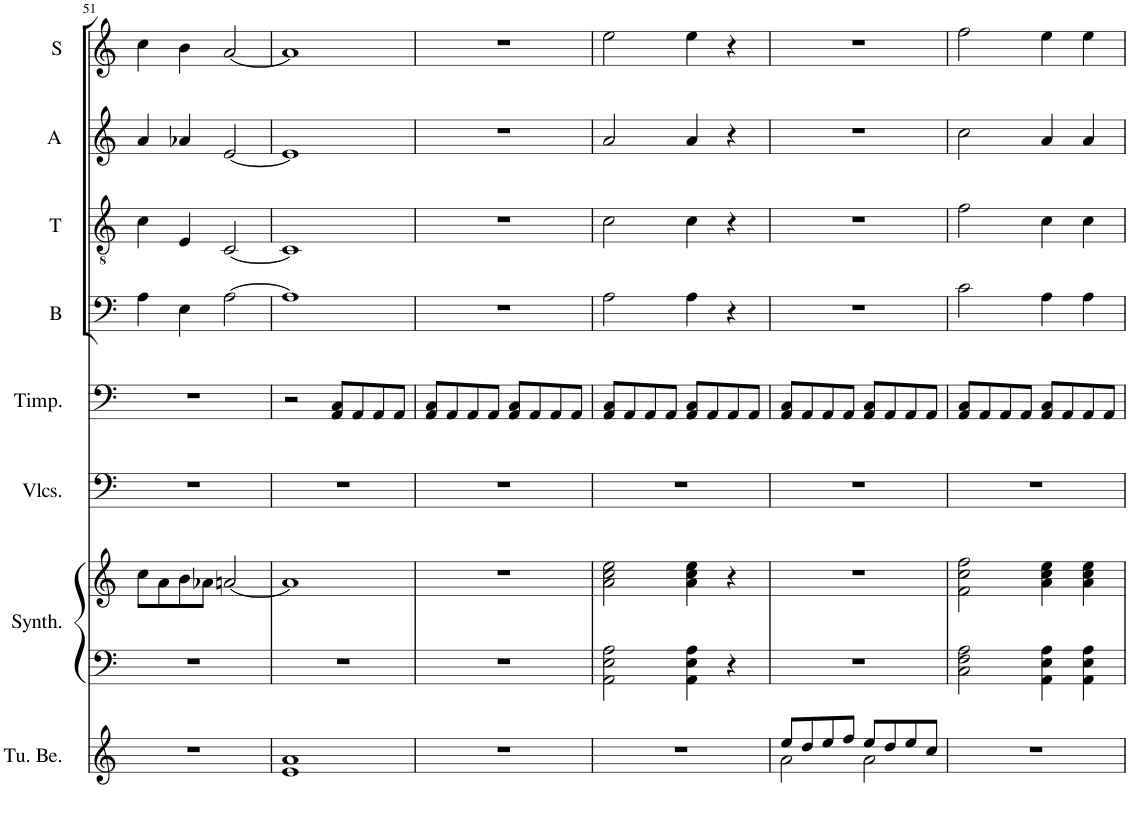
**kern	**kern	**kern	**kern	**kern	**kern	**kern	**kern	**kern
*part8	*part7	*part7	*part6	*part5	*part4	*part3	*part2	*part1
*staff9	*staff8	*staff7	*staff6	*staff5	*staff4	*staff3	*staff2	*staff1
*I"Tubular Bells	*I"Keyboard Synthesizer	*	*I"Violoncellos	*I"Timpani	*I"Bass	*I"Tenor	*I"Alto	*I"Soprano
*I'Tu. Be.	*I'Synth.	*	*I'Vlcs.	*I'Timp.	*I'B	*I'T	*I'A	*I'S
!!LO:PB:g=z
*clefG2	*clefF4	*clefG2	*clefF4	*clefF4	*clefF4	*clefGv2	*clefG2	*clefG2
*k[]	*k[]	*k[]	*k[]	*k[]	*k[]	*k[]	*k[]	*k[]
*M4/4	*M4/4	*M4/4	*M4/4	*M4/4	*M4/4	*M4/4	*M4/4	*M4/4
=51	=51	=51	=51	=51	=51	=51	=51	=51
1r	1r	8cc\L	1r	1r	4A\	4c\	4a/	4cc\
.	.	8a\	.	.	.	.	.	.
.	.	8b\	.	.	4E\	4E/	4a-X/	4b\
.	.	8a-X\J	.	.	.	.	.	.
.	.	[2an/	.	.	[2A\	[2C/	[2e/	[2a/
=52	=52	=52	=52	=52	=52	=52	=52	=52
1e 1a	1r	1a]	1r	2r	1A]	1C]	1e]	1a]
.	.	.	.	8AA/ 8C/L	.	.	.	.
.	.	.	.	8AA/	.	.	.	.
.	.	.	.	8AA/	.	.	.	.
.	.	.	.	8AA/J	.	.	.	.
=53	=53	=53	=53	=53	=53	=53	=53	=53
1r	1r	1r	1r	8AA/ 8C/L	1r	1r	1r	1r
.	.	.	.	8AA/	.	.	.	.
.	.	.	.	8AA/	.	.	.	.
.	.	.	.	8AA/J	.	.	.	.
.	.	.	.	8AA/ 8C/L	.	.	.	.
.	.	.	.	8AA/	.	.	.	.
.	.	.	.	8AA/	.	.	.	.
.	.	.	.	8AA/J	.	.	.	.
=54	=54	=54	=54	=54	=54	=54	=54	=54
1r	2AA\ 2E\ 2A\	2a\ 2cc\ 2ee\	1r	8AA/ 8C/L	2A\	2c\	2a/	2ee\
.	.	.	.	8AA/	.	.	.	.
.	.	.	.	8AA/	.	.	.	.
.	.	.	.	8AA/J	.	.	.	.
.	4AA\ 4E\ 4A\	4a\ 4cc\ 4ee\	.	8AA/ 8C/L	4A\	4c\	4a/	4ee\
.	.	.	.	8AA/	.	.	.	.
.	4r	4r	.	8AA/	4r	4r	4r	4r
.	.	.	.	8AA/J	.	.	.	.
=55	=55	=55	=55	=55	=55	=55	=55	=55
*^	*	*	*	*	*	*	*	*
8ee/L	2a\	1r	1r	1r	8AA/ 8C/L	1r	1r	1r	1r
8dd/	.	.	.	.	8AA/	.	.	.	.
8ee/	.	.	.	.	8AA/	.	.	.	.
8ff/J	.	.	.	.	8AA/J	.	.	.	.
8ee/L	2a\	.	.	.	8AA/ 8C/L	.	.	.	.
8dd/	.	.	.	.	8AA/	.	.	.	.
8ee/	.	.	.	.	8AA/	.	.	.	.
8cc/J	.	.	.	.	8AA/J	.	.	.	.
*v	*v	*	*	*	*	*	*	*	*
=56	=56	=56	=56	=56	=56	=56	=56	=56
1r	2C\ 2F\ 2A\	2f\ 2cc\ 2ff\	1r	8AA/ 8C/L	2c\	2f\	2cc\	2ff\
.	.	.	.	8AA/	.	.	.	.
.	.	.	.	8AA/	.	.	.	.
.	.	.	.	8AA/J	.	.	.	.
.	4AA\ 4E\ 4A\	4a\ 4cc\ 4ee\	.	8AA/ 8C/L	4A\	4c\	4a/	4ee\
.	.	.	.	8AA/	.	.	.	.
.	4AA\ 4E\ 4A\	4a\ 4cc\ 4ee\	.	8AA/	4A\	4c\	4a/	4ee\
.	.	.	.	8AA/J	.	.	.	.
=	=	=	=	=	=	=	=	=
*-	*-	*-	*-	*-	*-	*-	*-	*-
